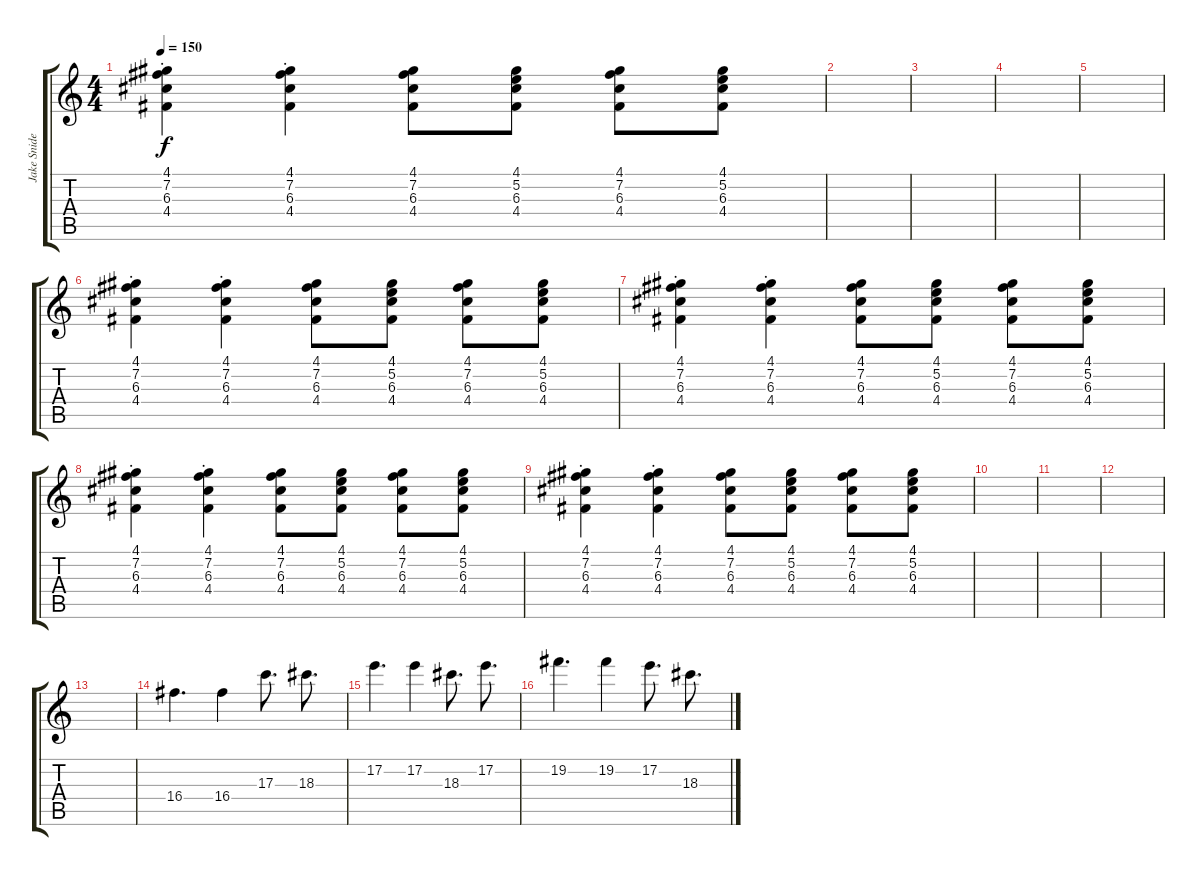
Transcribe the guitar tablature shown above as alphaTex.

\track ("Jake Snider" "Jake Snide") {instrument electricguitarjazz}
\staff {score tabs}
\tuning (E4 B3 G3 D3 A2 D2) {hide}
\ts (4 4)
\tempo 150
\clef g2
\ks c
(4.1{st} 7.2{st} 6.3{st} 4.4{st}).4{dy f} (4.1{st} 7.2{st} 6.3{st} 4.4{st}).4 (4.1 7.2 6.3 4.4).8 (4.1 5.2 6.3 4.4).8 (4.1 7.2 6.3 4.4).8 (4.1 5.2 6.3 4.4).8 |
|
|
|
|
(4.1{st} 7.2{st} 6.3{st} 4.4{st}).4 (4.1{st} 7.2{st} 6.3{st} 4.4{st}).4 (4.1 7.2 6.3 4.4).8 (4.1 5.2 6.3 4.4).8 (4.1 7.2 6.3 4.4).8 (4.1 5.2 6.3 4.4).8 |
(4.1{st} 7.2{st} 6.3{st} 4.4{st}).4 (4.1{st} 7.2{st} 6.3{st} 4.4{st}).4 (4.1 7.2 6.3 4.4).8 (4.1 5.2 6.3 4.4).8 (4.1 7.2 6.3 4.4).8 (4.1 5.2 6.3 4.4).8 |
(4.1{st} 7.2{st} 6.3{st} 4.4{st}).4 (4.1{st} 7.2{st} 6.3{st} 4.4{st}).4 (4.1 7.2 6.3 4.4).8 (4.1 5.2 6.3 4.4).8 (4.1 7.2 6.3 4.4).8 (4.1 5.2 6.3 4.4).8 |
(4.1{st} 7.2{st} 6.3{st} 4.4{st}).4 (4.1{st} 7.2{st} 6.3{st} 4.4{st}).4 (4.1 7.2 6.3 4.4).8 (4.1 5.2 6.3 4.4).8 (4.1 7.2 6.3 4.4).8 (4.1 5.2 6.3 4.4).8 |
|
|
|
|
16.4.4{d} 16.4.4 17.3.8{d} 18.3.8{d} |
17.2.4{d} 17.2.4 18.3.8{d} 17.2.8{d} |
19.2.4{d} 19.2.4 17.2.8{d} 18.3.8{d}
